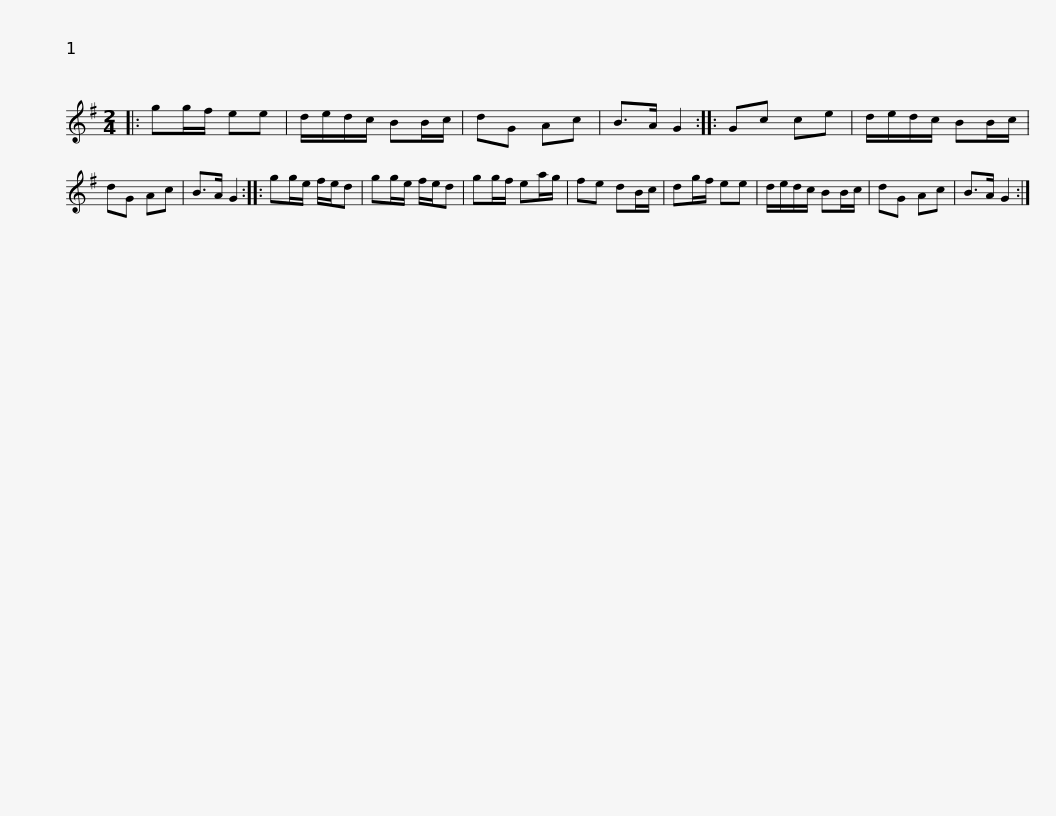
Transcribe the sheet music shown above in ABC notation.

X:1
L:1/8
M:2/4
I:linebreak $
K:G
V:1 treble
V:1
|: gg/f/ ee | d/e/d/c/ BB/c/ | dG Ac | B>A G2 :: Gc ce | %5
 d/e/d/c/ BB/c/ | dG Ac | B>A G2 ::$ gg/e/ f/e/d | gg/e/ f/e/d | %10
 gg/f/ ea/g/ | fe dB/c/ | dg/f/ ee | d/e/d/c/ BB/c/ | dG Ac | %15
 B>A G2 :| %16
